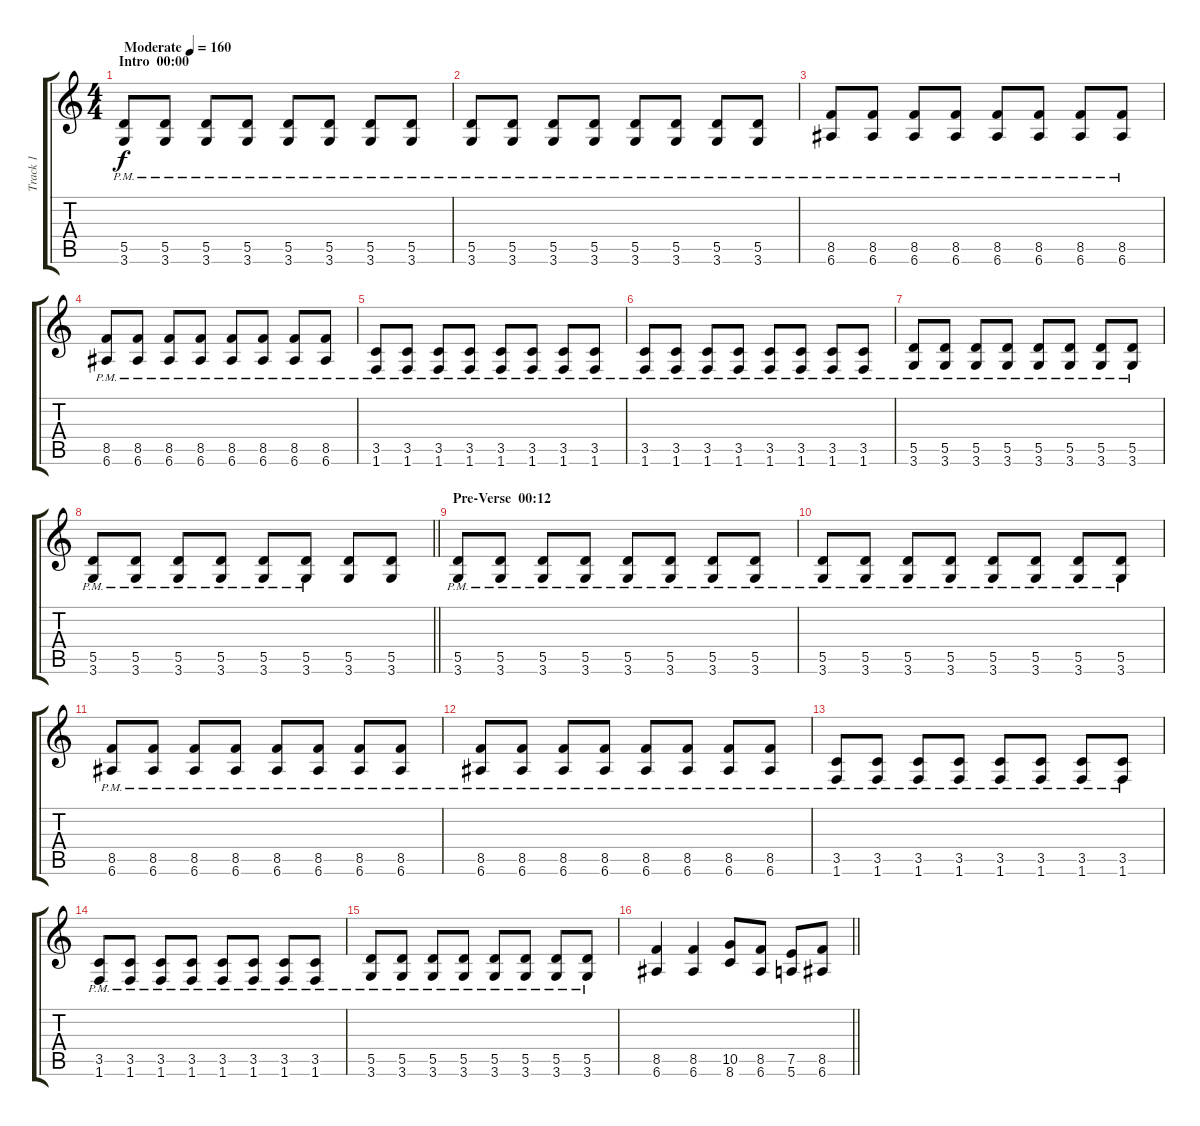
\track ("Track 1" "Track 1") {instrument distortionguitar}
\staff {score tabs}
\tuning (E4 B3 G3 D3 A2 E2) {hide}
\ts (4 4)
\section ("" "Intro  00:00")
\tempo (160 "Moderate")
\clef g2
\ks c
(5.5{pm} 3.6{pm}).8{dy f instrument distortionguitar} (5.5{pm} 3.6{pm}).8 (5.5{pm} 3.6{pm}).8 (5.5{pm} 3.6{pm}).8 (5.5{pm} 3.6{pm}).8 (5.5{pm} 3.6{pm}).8 (5.5{pm} 3.6{pm}).8 (5.5{pm} 3.6{pm}).8 |
(5.5{pm} 3.6{pm}).8 (5.5{pm} 3.6{pm}).8 (5.5{pm} 3.6{pm}).8 (5.5{pm} 3.6{pm}).8 (5.5{pm} 3.6{pm}).8 (5.5{pm} 3.6{pm}).8 (5.5{pm} 3.6{pm}).8 (5.5{pm} 3.6{pm}).8 |
(8.5{pm} 6.6{pm}).8 (8.5{pm} 6.6{pm}).8 (8.5{pm} 6.6{pm}).8 (8.5{pm} 6.6{pm}).8 (8.5{pm} 6.6{pm}).8 (8.5{pm} 6.6{pm}).8 (8.5{pm} 6.6{pm}).8 (8.5{pm} 6.6{pm}).8 |
(8.5{pm} 6.6{pm}).8 (8.5{pm} 6.6{pm}).8 (8.5{pm} 6.6{pm}).8 (8.5{pm} 6.6{pm}).8 (8.5{pm} 6.6{pm}).8 (8.5{pm} 6.6{pm}).8 (8.5{pm} 6.6{pm}).8 (8.5{pm} 6.6{pm}).8 |
(3.5{pm} 1.6{pm}).8 (3.5{pm} 1.6{pm}).8 (3.5{pm} 1.6{pm}).8 (3.5{pm} 1.6{pm}).8 (3.5{pm} 1.6{pm}).8 (3.5{pm} 1.6{pm}).8 (3.5{pm} 1.6{pm}).8 (3.5{pm} 1.6{pm}).8 |
(3.5{pm} 1.6{pm}).8 (3.5{pm} 1.6{pm}).8 (3.5{pm} 1.6{pm}).8 (3.5{pm} 1.6{pm}).8 (3.5{pm} 1.6{pm}).8 (3.5{pm} 1.6{pm}).8 (3.5{pm} 1.6{pm}).8 (3.5{pm} 1.6{pm}).8 |
(5.5{pm} 3.6{pm}).8 (5.5{pm} 3.6{pm}).8 (5.5{pm} 3.6{pm}).8 (5.5{pm} 3.6{pm}).8 (5.5{pm} 3.6{pm}).8 (5.5{pm} 3.6{pm}).8 (5.5{pm} 3.6{pm}).8 (5.5{pm} 3.6{pm}).8 |
\barLineRight lightlight
(5.5{pm} 3.6{pm}).8 (5.5{pm} 3.6{pm}).8 (5.5{pm} 3.6{pm}).8 (5.5{pm} 3.6{pm}).8 (5.5{pm} 3.6{pm}).8 (5.5{pm} 3.6{pm}).8 (5.5 3.6).8 (5.5 3.6).8 |
\section ("" "Pre-Verse  00:12")
(5.5{pm} 3.6{pm}).8 (5.5{pm} 3.6{pm}).8 (5.5{pm} 3.6{pm}).8 (5.5{pm} 3.6{pm}).8 (5.5{pm} 3.6{pm}).8 (5.5{pm} 3.6{pm}).8 (5.5{pm} 3.6{pm}).8 (5.5{pm} 3.6{pm}).8 |
(5.5{pm} 3.6{pm}).8 (5.5{pm} 3.6{pm}).8 (5.5{pm} 3.6{pm}).8 (5.5{pm} 3.6{pm}).8 (5.5{pm} 3.6{pm}).8 (5.5{pm} 3.6{pm}).8 (5.5{pm} 3.6{pm}).8 (5.5{pm} 3.6{pm}).8 |
(8.5{pm} 6.6{pm}).8 (8.5{pm} 6.6{pm}).8 (8.5{pm} 6.6{pm}).8 (8.5{pm} 6.6{pm}).8 (8.5{pm} 6.6{pm}).8 (8.5{pm} 6.6{pm}).8 (8.5{pm} 6.6{pm}).8 (8.5{pm} 6.6{pm}).8 |
(8.5{pm} 6.6{pm}).8 (8.5{pm} 6.6{pm}).8 (8.5{pm} 6.6{pm}).8 (8.5{pm} 6.6{pm}).8 (8.5{pm} 6.6{pm}).8 (8.5{pm} 6.6{pm}).8 (8.5{pm} 6.6{pm}).8 (8.5{pm} 6.6{pm}).8 |
(3.5{pm} 1.6{pm}).8 (3.5{pm} 1.6{pm}).8 (3.5{pm} 1.6{pm}).8 (3.5{pm} 1.6{pm}).8 (3.5{pm} 1.6{pm}).8 (3.5{pm} 1.6{pm}).8 (3.5{pm} 1.6{pm}).8 (3.5{pm} 1.6{pm}).8 |
(3.5{pm} 1.6{pm}).8 (3.5{pm} 1.6{pm}).8 (3.5{pm} 1.6{pm}).8 (3.5{pm} 1.6{pm}).8 (3.5{pm} 1.6{pm}).8 (3.5{pm} 1.6{pm}).8 (3.5{pm} 1.6{pm}).8 (3.5{pm} 1.6{pm}).8 |
(5.5{pm} 3.6{pm}).8 (5.5{pm} 3.6{pm}).8 (5.5{pm} 3.6{pm}).8 (5.5{pm} 3.6{pm}).8 (5.5{pm} 3.6{pm}).8 (5.5{pm} 3.6{pm}).8 (5.5{pm} 3.6{pm}).8 (5.5{pm} 3.6{pm}).8 |
\barLineRight lightlight
(8.5 6.6).4 (8.5 6.6).4 (10.5 8.6).8 (8.5 6.6).8 (7.5 5.6).8 (8.5 6.6).8
